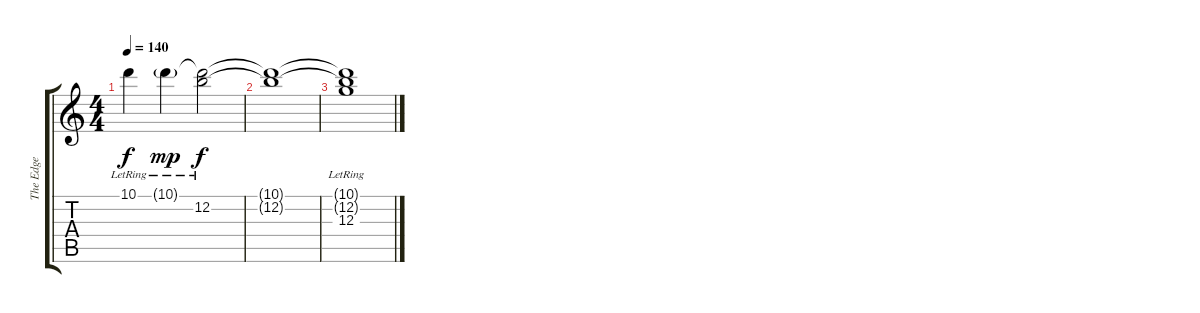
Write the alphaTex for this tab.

\track ("The Edge" "The Edge") {instrument electricguitarclean}
\staff {score tabs}
\tuning (E4 B3 G3 D3 A2 E2) {hide}
\ts (4 4)
\tempo 140
\clef g2
\ks c
10.1{lr}.4{dy f} 10.1{g lr}.4{dy mp} (10.1{t} 12.2{lr}).2{dy f} |
(10.1{t} 12.2{t}).1 |
(10.1{t} 12.2{t} 12.3{lr}).1
